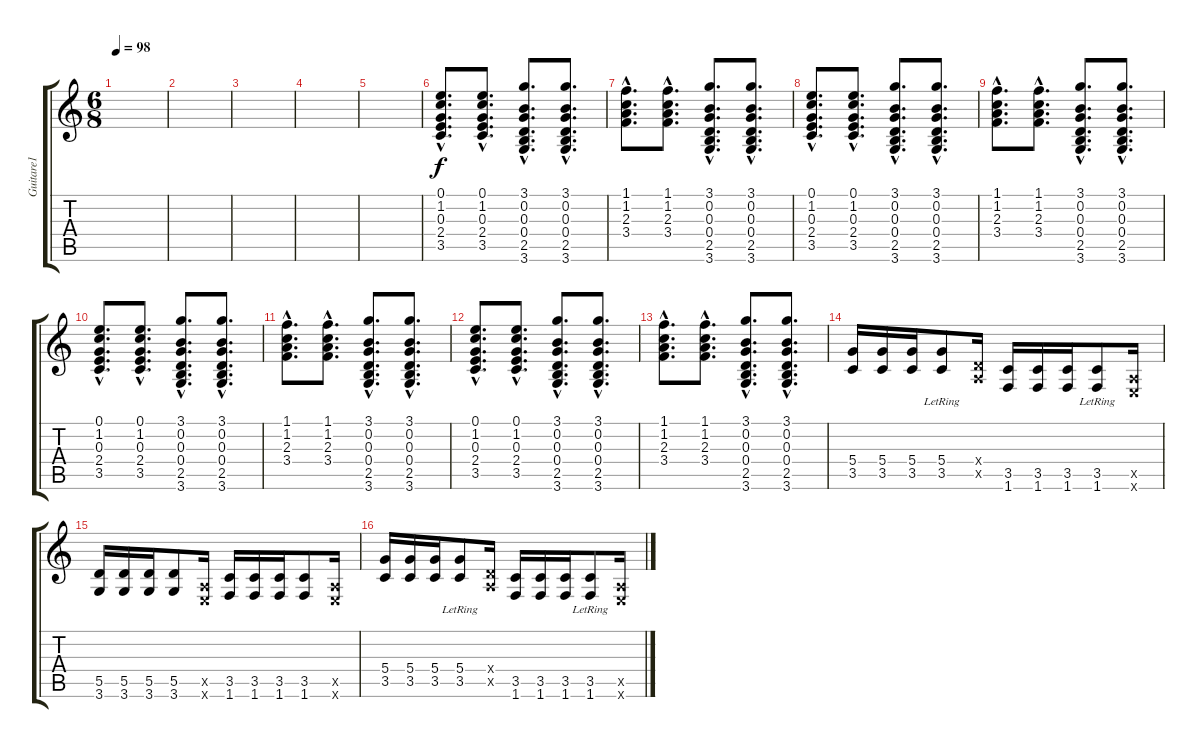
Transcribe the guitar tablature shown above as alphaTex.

\track ("Guitare1" "Guitare1") {instrument acousticguitarsteel}
\staff {score tabs}
\tuning (E4 B3 G3 D3 A2 E2) {hide}
\ts (6 8)
\tempo 98
\clef g2
\ks c
|
|
|
|
|
(0.1{hac} 1.2{hac} 0.3{hac} 2.4{hac} 3.5{hac}).8{d} (0.1{hac} 1.2{hac} 0.3{hac} 2.4{hac} 3.5{hac}).8{d} (3.1{hac} 0.2{hac} 0.3{hac} 0.4{hac} 2.5{hac} 3.6{hac}).8{d} (3.1{hac} 0.2{hac} 0.3{hac} 0.4{hac} 2.5{hac} 3.6{hac}).8{d} |
(1.1{hac} 1.2{hac} 2.3{hac} 3.4{hac}).8{d} (1.1{hac} 1.2{hac} 2.3{hac} 3.4{hac}).8{d} (3.1{hac} 0.2{hac} 0.3{hac} 0.4{hac} 2.5{hac} 3.6{hac}).8{d} (3.1{hac} 0.2{hac} 0.3{hac} 0.4{hac} 2.5{hac} 3.6{hac}).8{d} |
(0.1{hac} 1.2{hac} 0.3{hac} 2.4{hac} 3.5{hac}).8{d} (0.1{hac} 1.2{hac} 0.3{hac} 2.4{hac} 3.5{hac}).8{d} (3.1{hac} 0.2{hac} 0.3{hac} 0.4{hac} 2.5{hac} 3.6{hac}).8{d} (3.1{hac} 0.2{hac} 0.3{hac} 0.4{hac} 2.5{hac} 3.6{hac}).8{d} |
(1.1{hac} 1.2{hac} 2.3{hac} 3.4{hac}).8{d} (1.1{hac} 1.2{hac} 2.3{hac} 3.4{hac}).8{d} (3.1{hac} 0.2{hac} 0.3{hac} 0.4{hac} 2.5{hac} 3.6{hac}).8{d} (3.1{hac} 0.2{hac} 0.3{hac} 0.4{hac} 2.5{hac} 3.6{hac}).8{d} |
(0.1{hac} 1.2{hac} 0.3{hac} 2.4{hac} 3.5{hac}).8{d} (0.1{hac} 1.2{hac} 0.3{hac} 2.4{hac} 3.5{hac}).8{d} (3.1{hac} 0.2{hac} 0.3{hac} 0.4{hac} 2.5{hac} 3.6{hac}).8{d} (3.1{hac} 0.2{hac} 0.3{hac} 0.4{hac} 2.5{hac} 3.6{hac}).8{d} |
(1.1{hac} 1.2{hac} 2.3{hac} 3.4{hac}).8{d} (1.1{hac} 1.2{hac} 2.3{hac} 3.4{hac}).8{d} (3.1{hac} 0.2{hac} 0.3{hac} 0.4{hac} 2.5{hac} 3.6{hac}).8{d} (3.1{hac} 0.2{hac} 0.3{hac} 0.4{hac} 2.5{hac} 3.6{hac}).8{d} |
(0.1{hac} 1.2{hac} 0.3{hac} 2.4{hac} 3.5{hac}).8{d} (0.1{hac} 1.2{hac} 0.3{hac} 2.4{hac} 3.5{hac}).8{d} (3.1{hac} 0.2{hac} 0.3{hac} 0.4{hac} 2.5{hac} 3.6{hac}).8{d} (3.1{hac} 0.2{hac} 0.3{hac} 0.4{hac} 2.5{hac} 3.6{hac}).8{d} |
(1.1{hac} 1.2{hac} 2.3{hac} 3.4{hac}).8{d} (1.1{hac} 1.2{hac} 2.3{hac} 3.4{hac}).8{d} (3.1{hac} 0.2{hac} 0.3{hac} 0.4{hac} 2.5{hac} 3.6{hac}).8{d} (3.1{hac} 0.2{hac} 0.3{hac} 0.4{hac} 2.5{hac} 3.6{hac}).8{d} |
(5.4 3.5).16 (5.4 3.5).16 (5.4 3.5).16 (5.4{lr} 3.5{lr}).8 (0.4{x} 0.5{x}).16 (3.5 1.6).16 (3.5 1.6).16 (3.5 1.6).16 (3.5{lr} 1.6{lr}).8 (0.5{x} 0.6{x}).16 |
(5.5 3.6).16 (5.5 3.6).16 (5.5 3.6).16 (5.5 3.6).8 (0.5{x} 0.6{x}).16 (3.5 1.6).16 (3.5 1.6).16 (3.5 1.6).16 (3.5 1.6).8 (0.5{x} 0.6{x}).16 |
(5.4 3.5).16 (5.4 3.5).16 (5.4 3.5).16 (5.4{lr} 3.5{lr}).8 (0.4{x} 0.5{x}).16 (3.5 1.6).16 (3.5 1.6).16 (3.5 1.6).16 (3.5{lr} 1.6{lr}).8 (0.5{x} 0.6{x}).16
